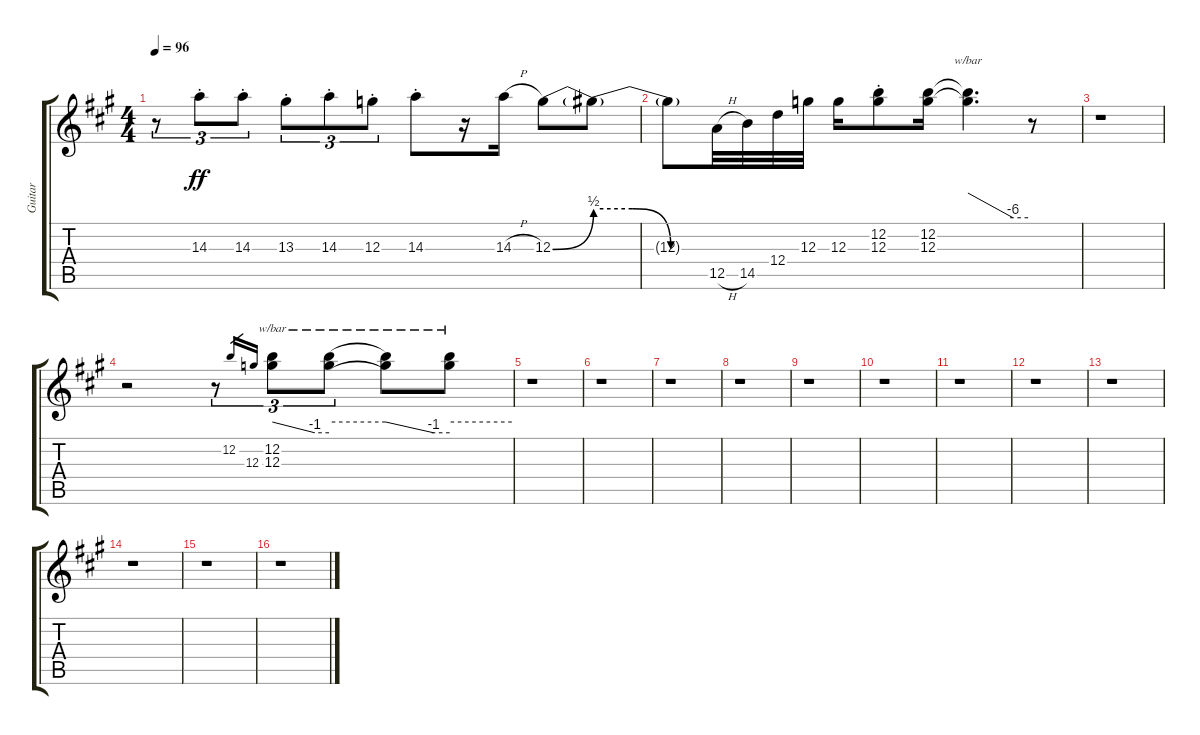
\track ("Guitar" "Guitar") {instrument distortionguitar}
\staff {score tabs}
\tuning (E4 B3 G3 D3 A2 E2) {hide}
\ts (4 4)
\tempo 96
\clef g2
\ks a
r.8{tu (3 2) dy ff} 14.3{st}.8{tu (3 2)} 14.3{st}.8{tu (3 2)} 13.3{st}.8{tu (3 2)} 14.3{st}.8{tu (3 2)} 12.3{st}.8{tu (3 2)} 14.3{st}.8 r.16 14.3{h}.16 12.3{be (bend 0 0 60 2)}.8 12.3{be (custom 0 2 20 2 40 0 60 0) t}.8 |
12.3{t}.8 12.5{h}.32 14.5.32 12.4.32 12.3.32 12.3.16 (12.2{st} 12.3{st}).8 (12.2 12.3).16 (12.2{t} 12.3{t}).4{d tbe (custom default 0 0 45 -24 60 -24)} r.8 |
r.1 |
r.2 r.8{tu (3 2)} 12.2.16{gr} 12.3.16{gr} (12.2 12.3).8{tu (3 2) tbe (custom default 0 0 45 -4 60 -4)} (12.2{t} 12.3{t}).8{tu (3 2) tbe (hold default 0 0 60 0)} (12.2{t} 12.3{t}).8{tbe (custom default 0 0 45 -4 60 -4)} (12.2{t} 12.3{t}).8{tbe (hold default 0 0 60 0)} |
r.1 |
r.1 |
r.1 |
r.1 |
r.1 |
r.1 |
r.1 |
r.1 |
r.1 |
r.1 |
r.1 |
r.1
